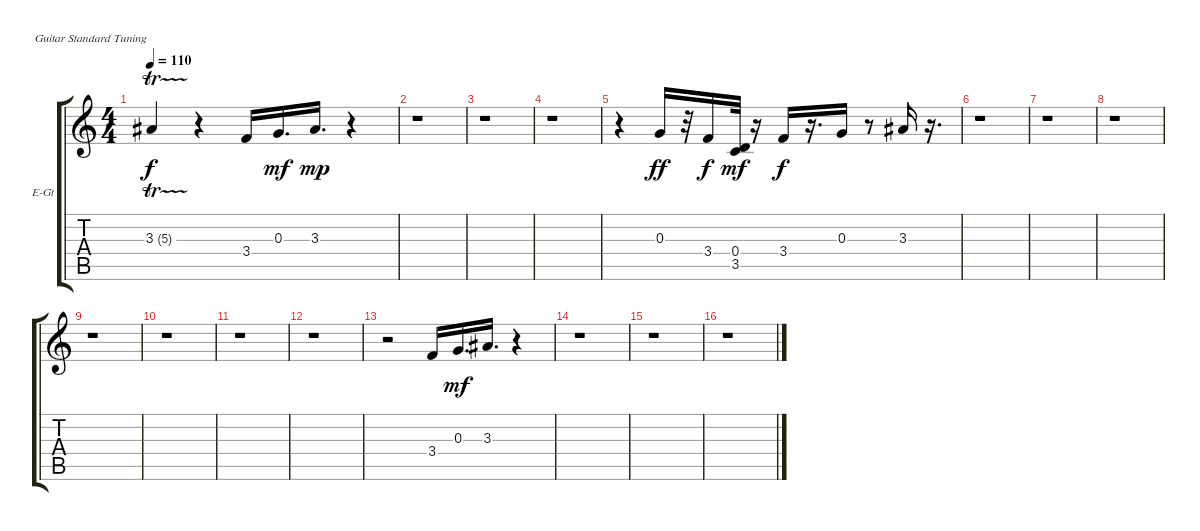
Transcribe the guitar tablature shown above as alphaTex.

\defaultSystemsLayout 4
\bracketExtendMode groupsimilarinstruments
\firstSystemTrackNameOrientation horizontal
\otherSystemsTrackNameOrientation horizontal
\track ("Electric Guitar" "E-Gt") {instrument distortionguitar}
\staff {score tabs}
\tuning (E4 B3 G3 D3 A2 E2)
\ts (4 4)
\tempo 110
\clef g2
\scale
0.333333
\ks c
3.3{tr (5 16)}.4{dy f} r.4 3.4.16 0.3.16{d dy mf} 3.3.16{d dy mp} r.4 |
\scale
0.333333 r.1 |
\scale
0.333333 r.1 |
\scale
0.333333 r.1 |
r.4 0.3.16{dy ff} r.32 3.4.16{dy f} (0.4 3.5).32{dy mf} r.16 3.4.16{dy f} r.16{d} 0.3.16 r.8 3.3.16 r.16{d} |
r.1 |
r.1 |
r.1 |
r.1 |
r.1 |
r.1 |
r.1 |
r.2 3.4.16 0.3.16{d dy mf} 3.3.16{d} r.4 |
r.1 |
r.1 |
r.1
